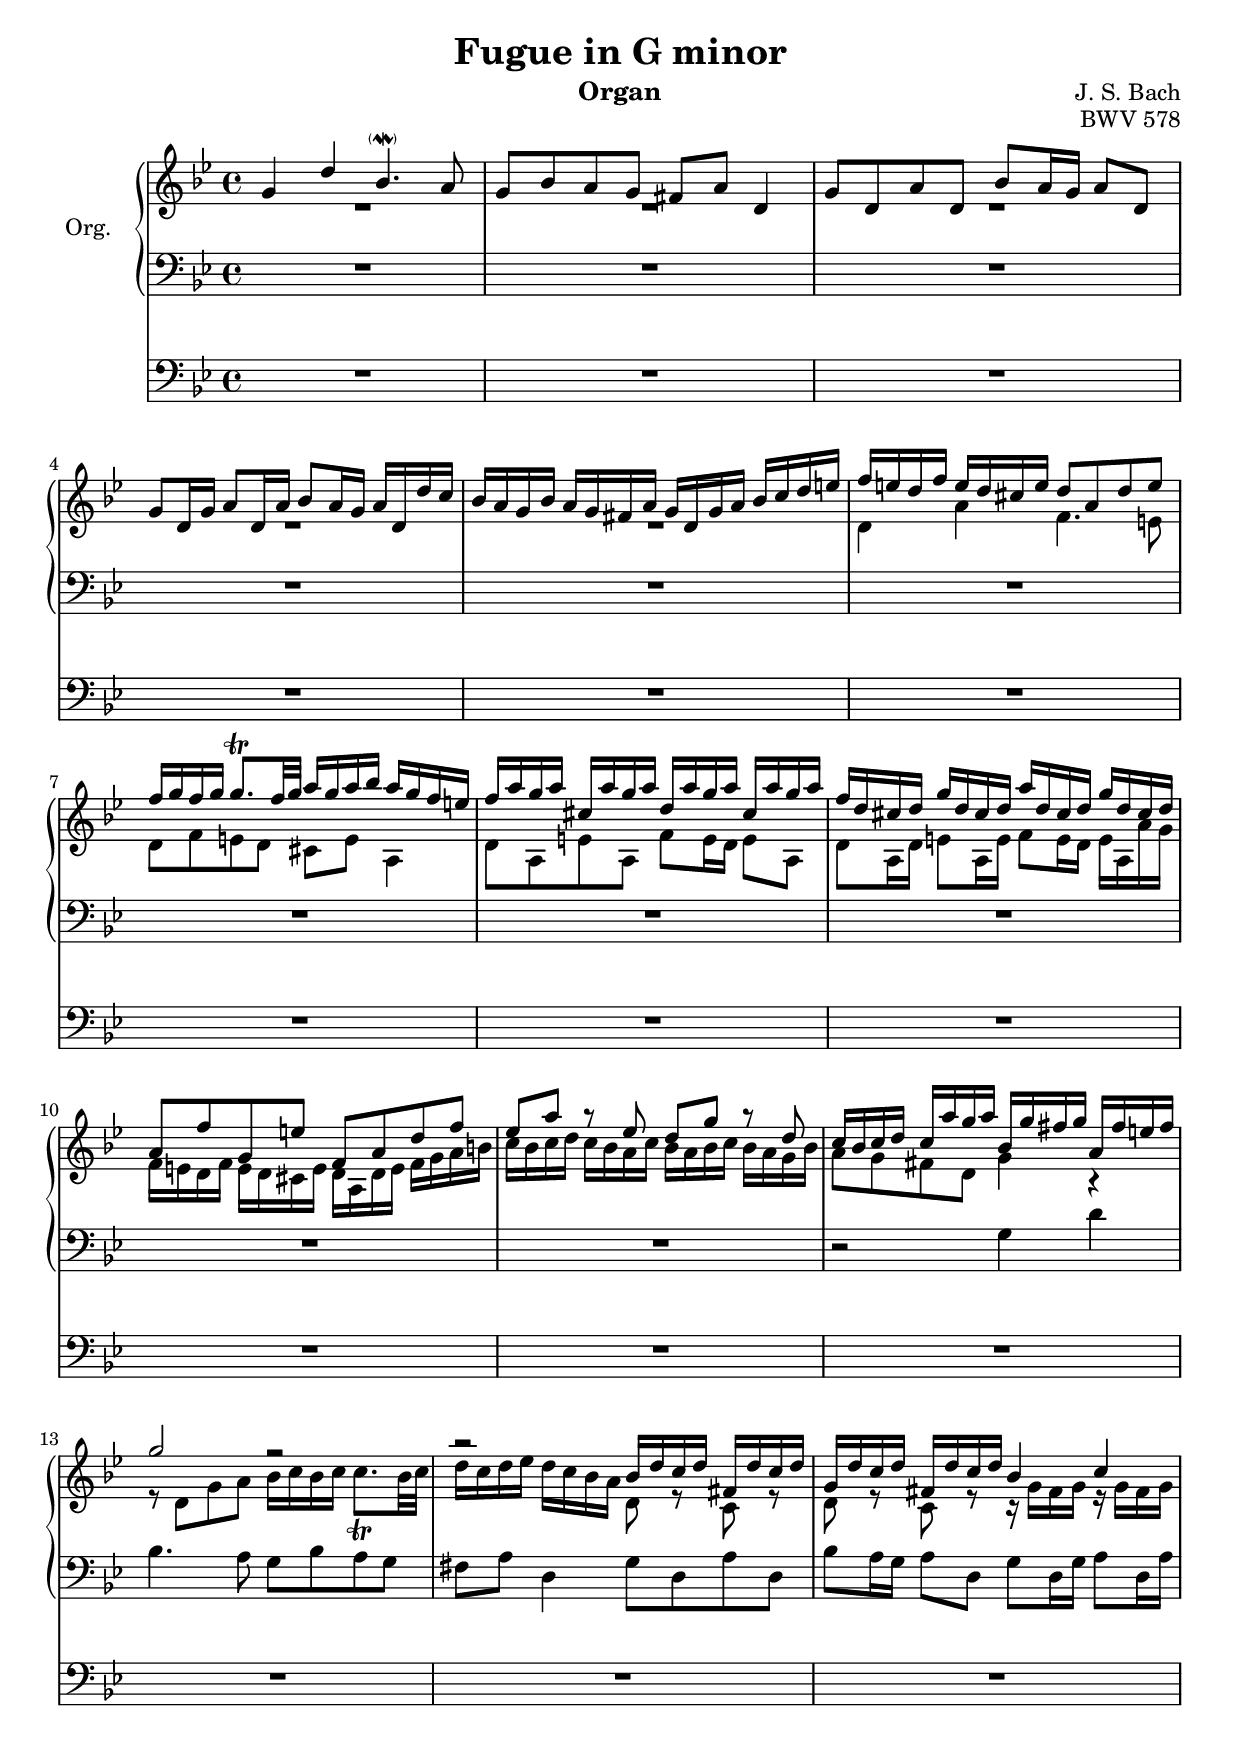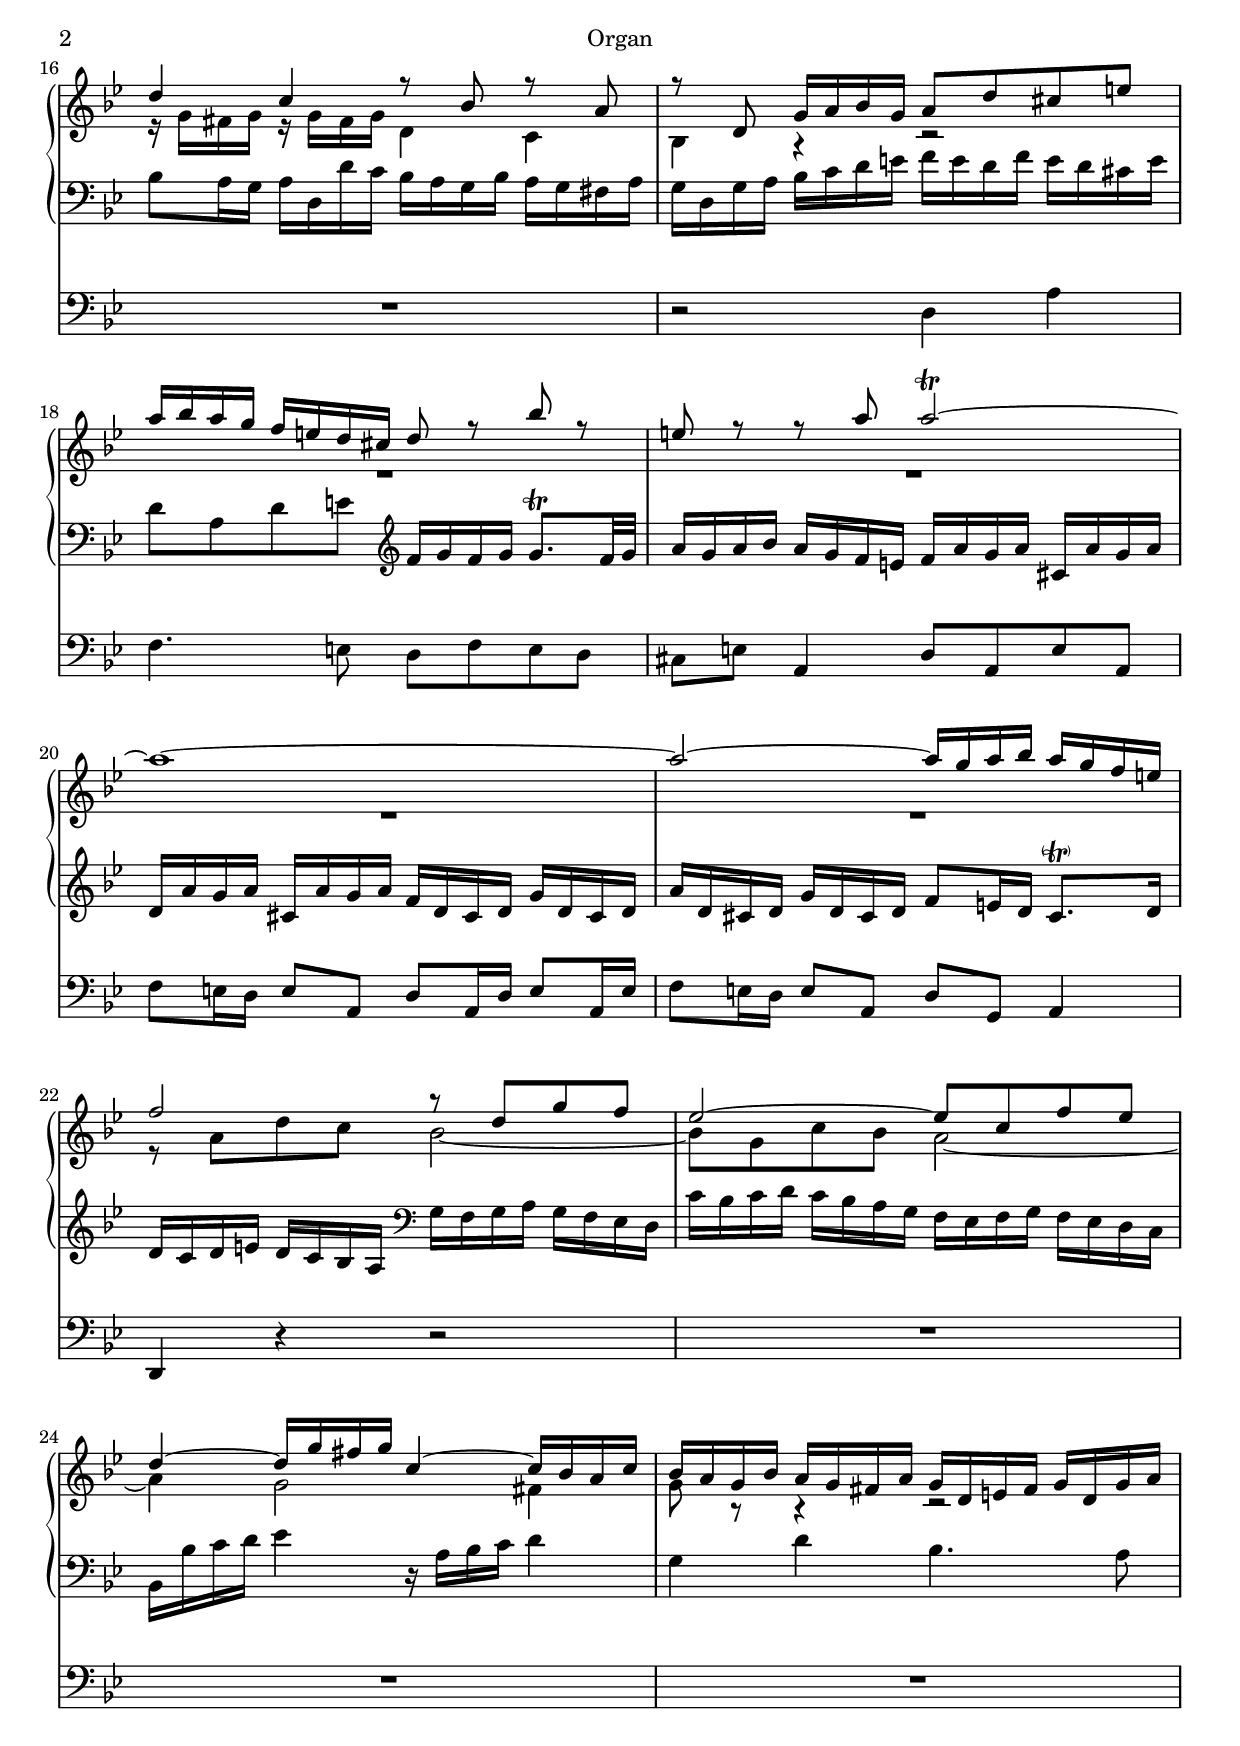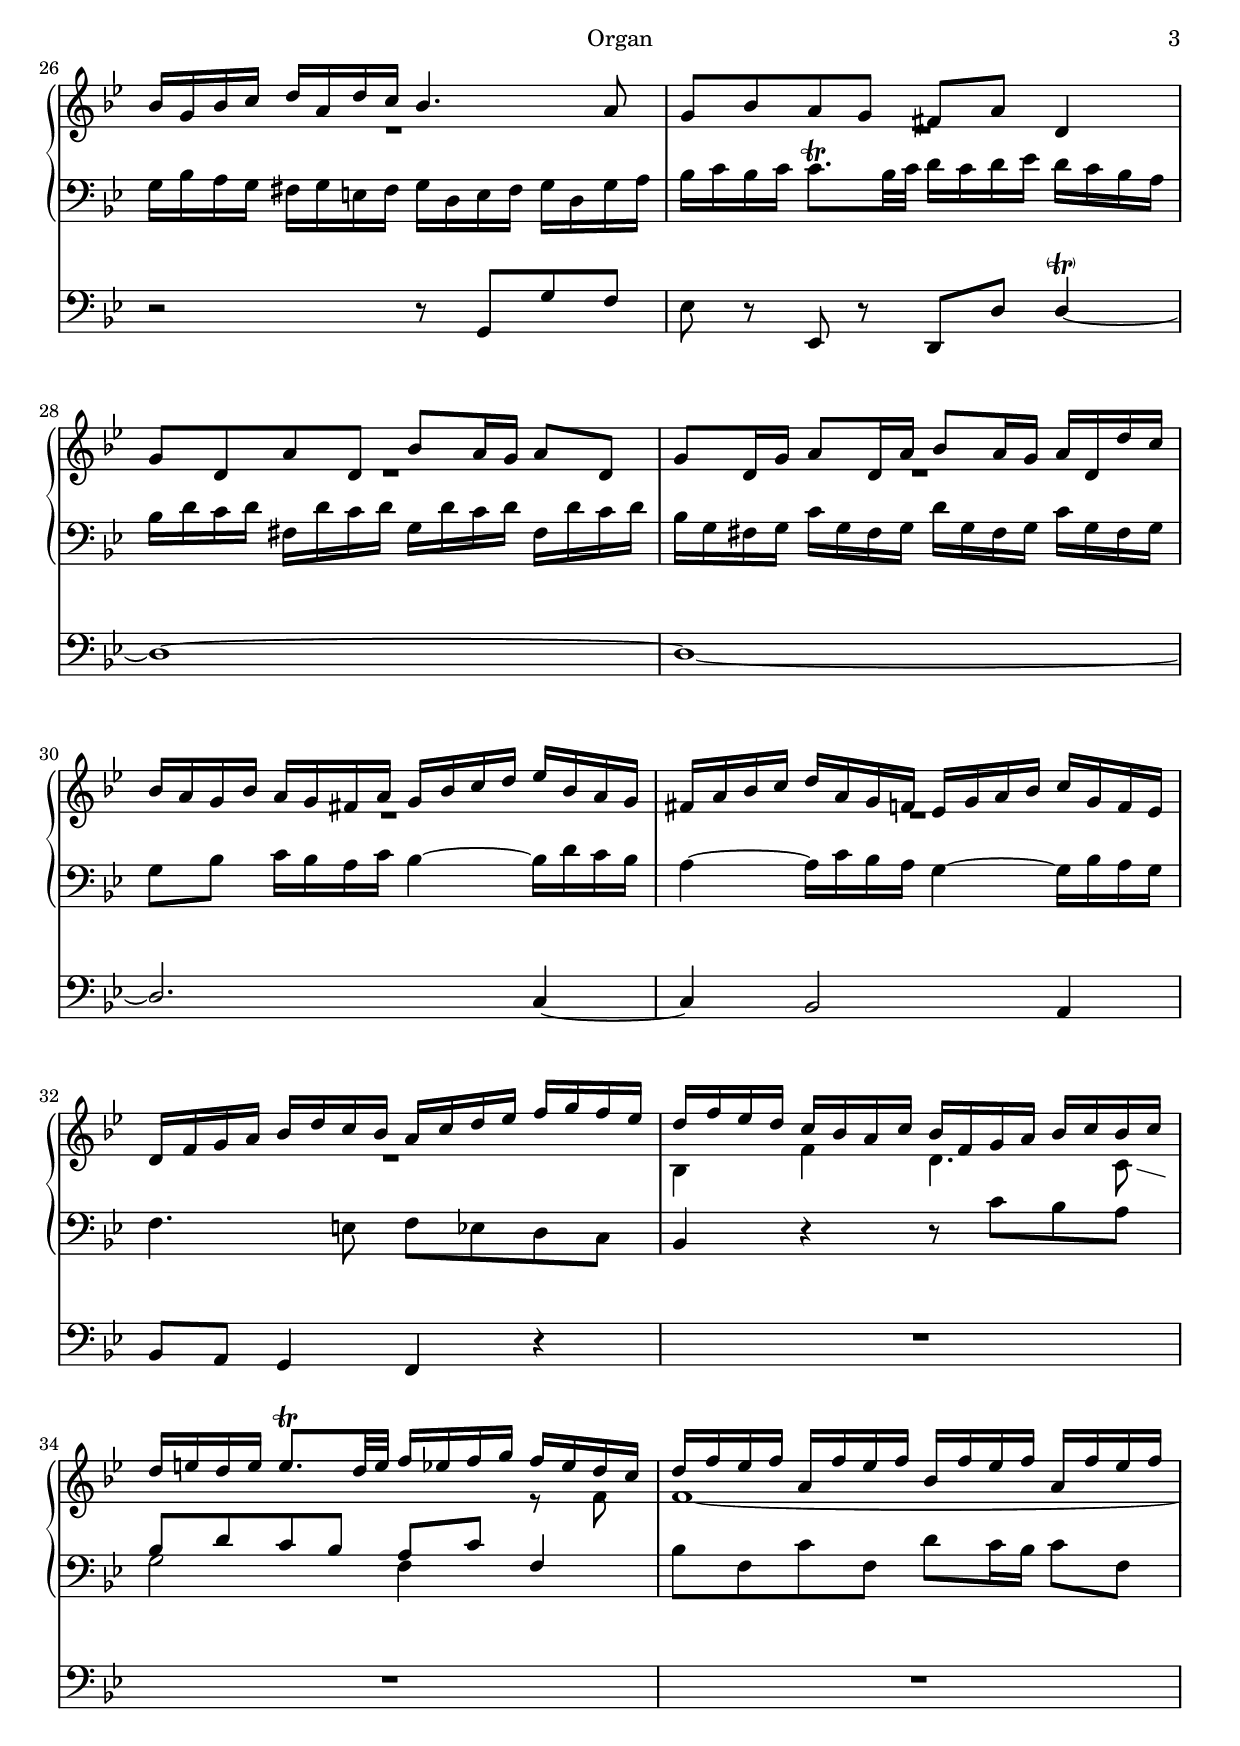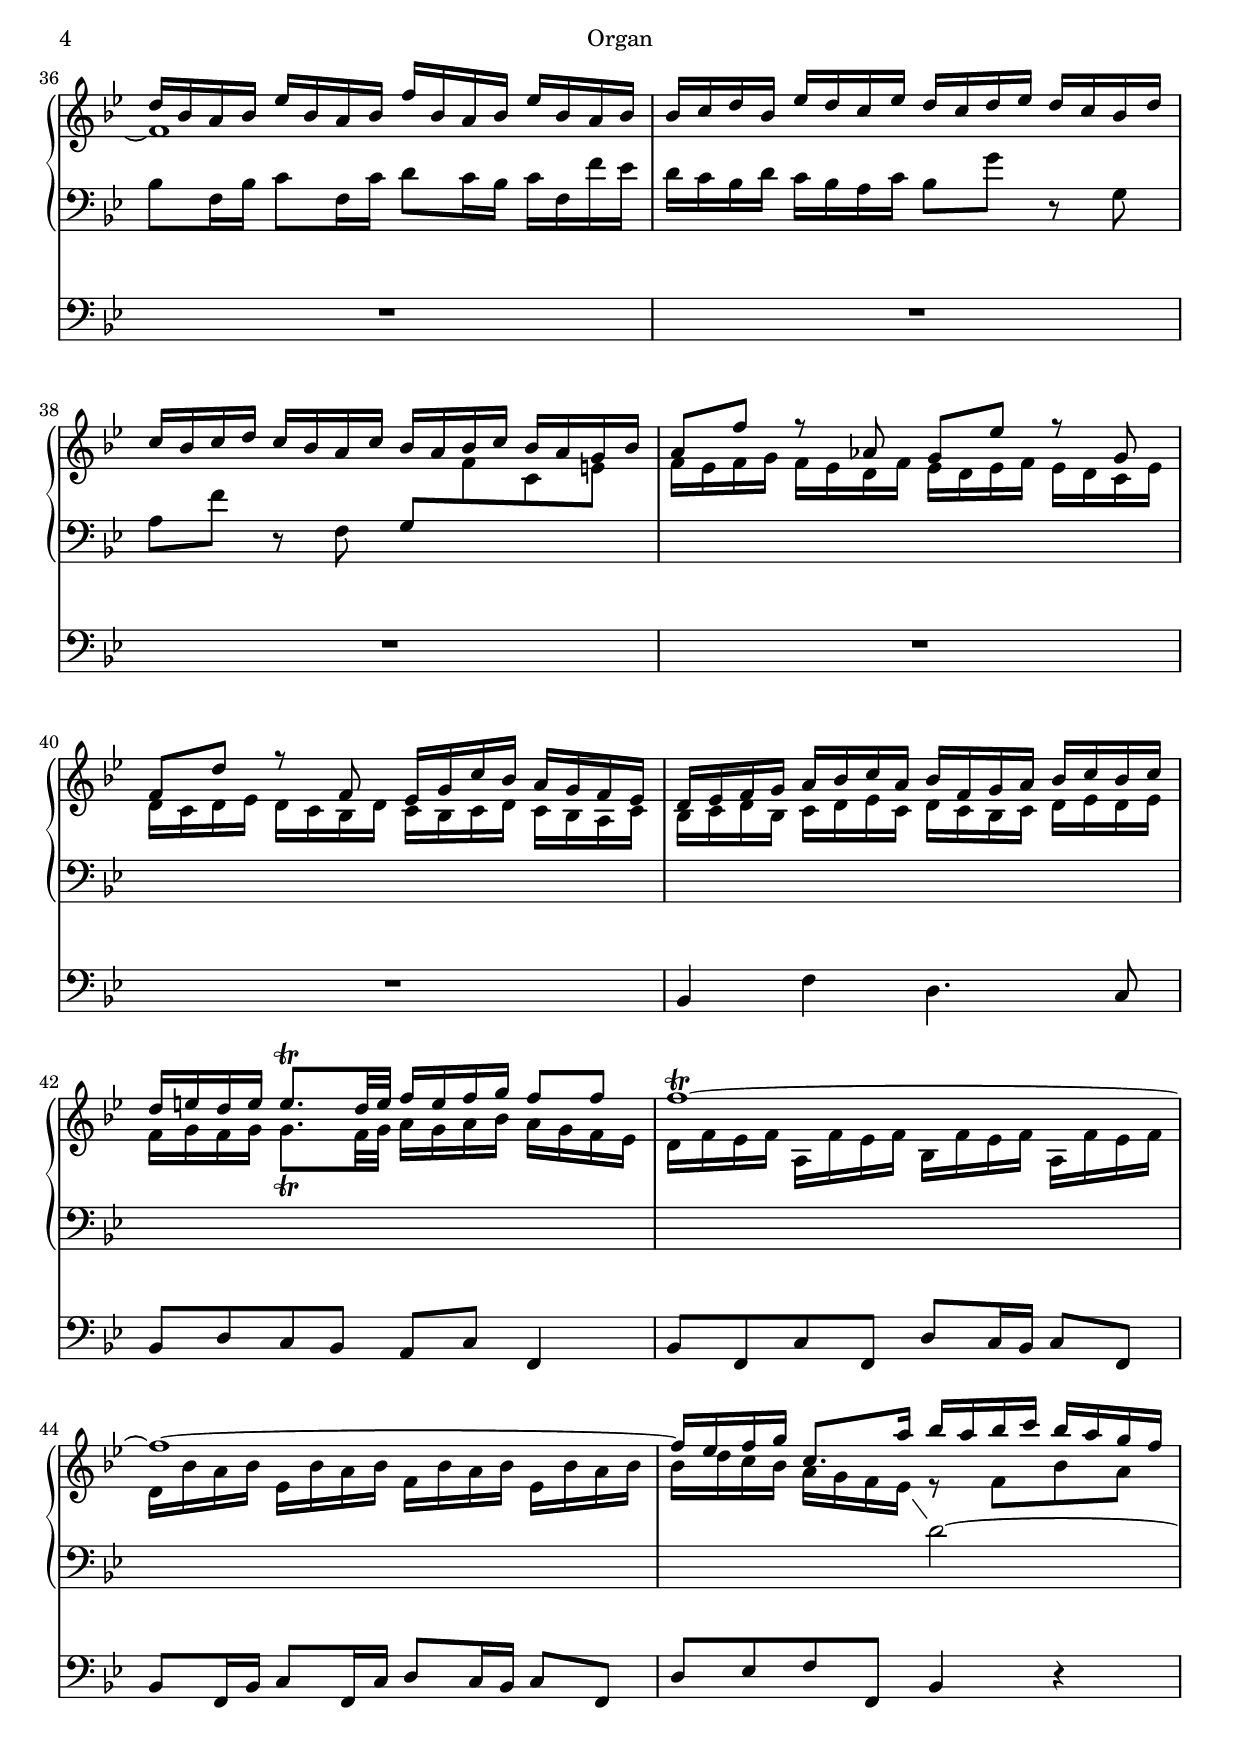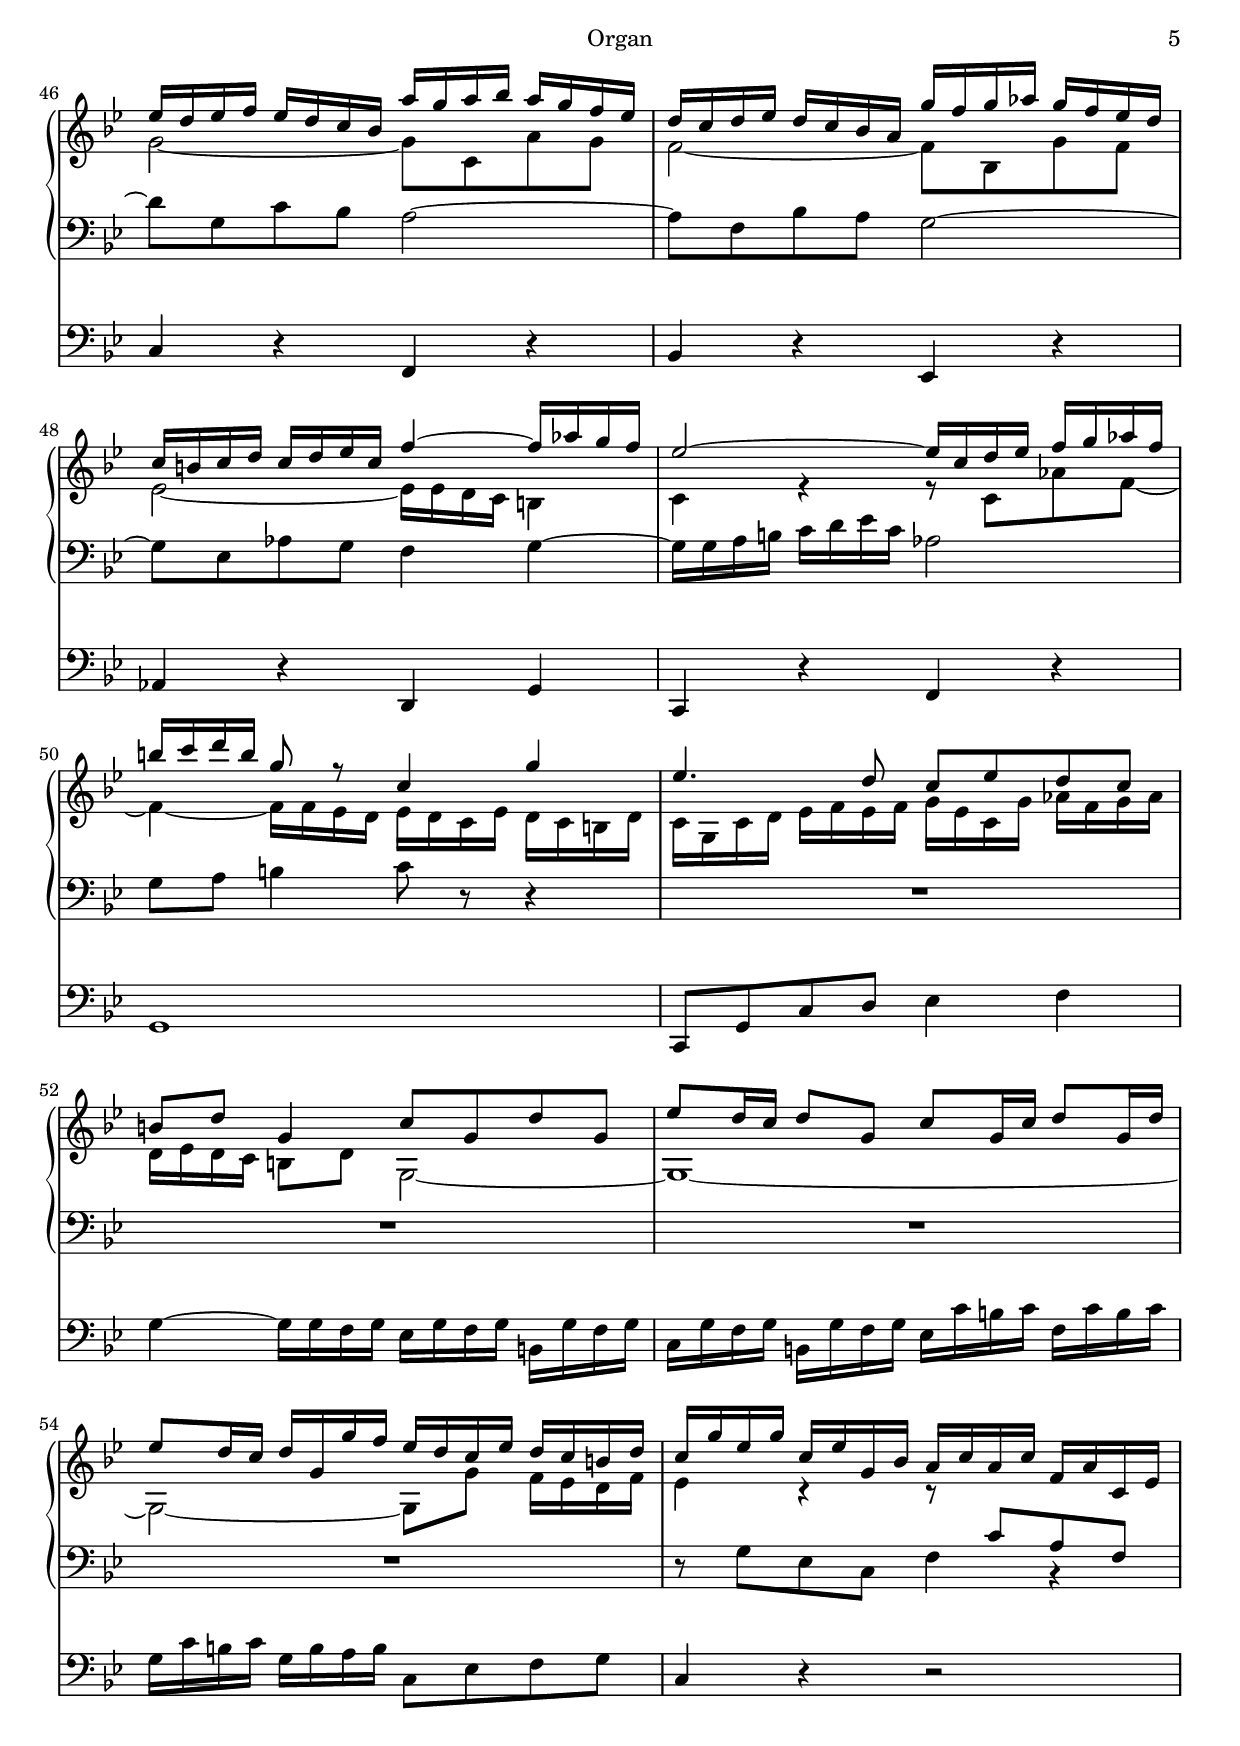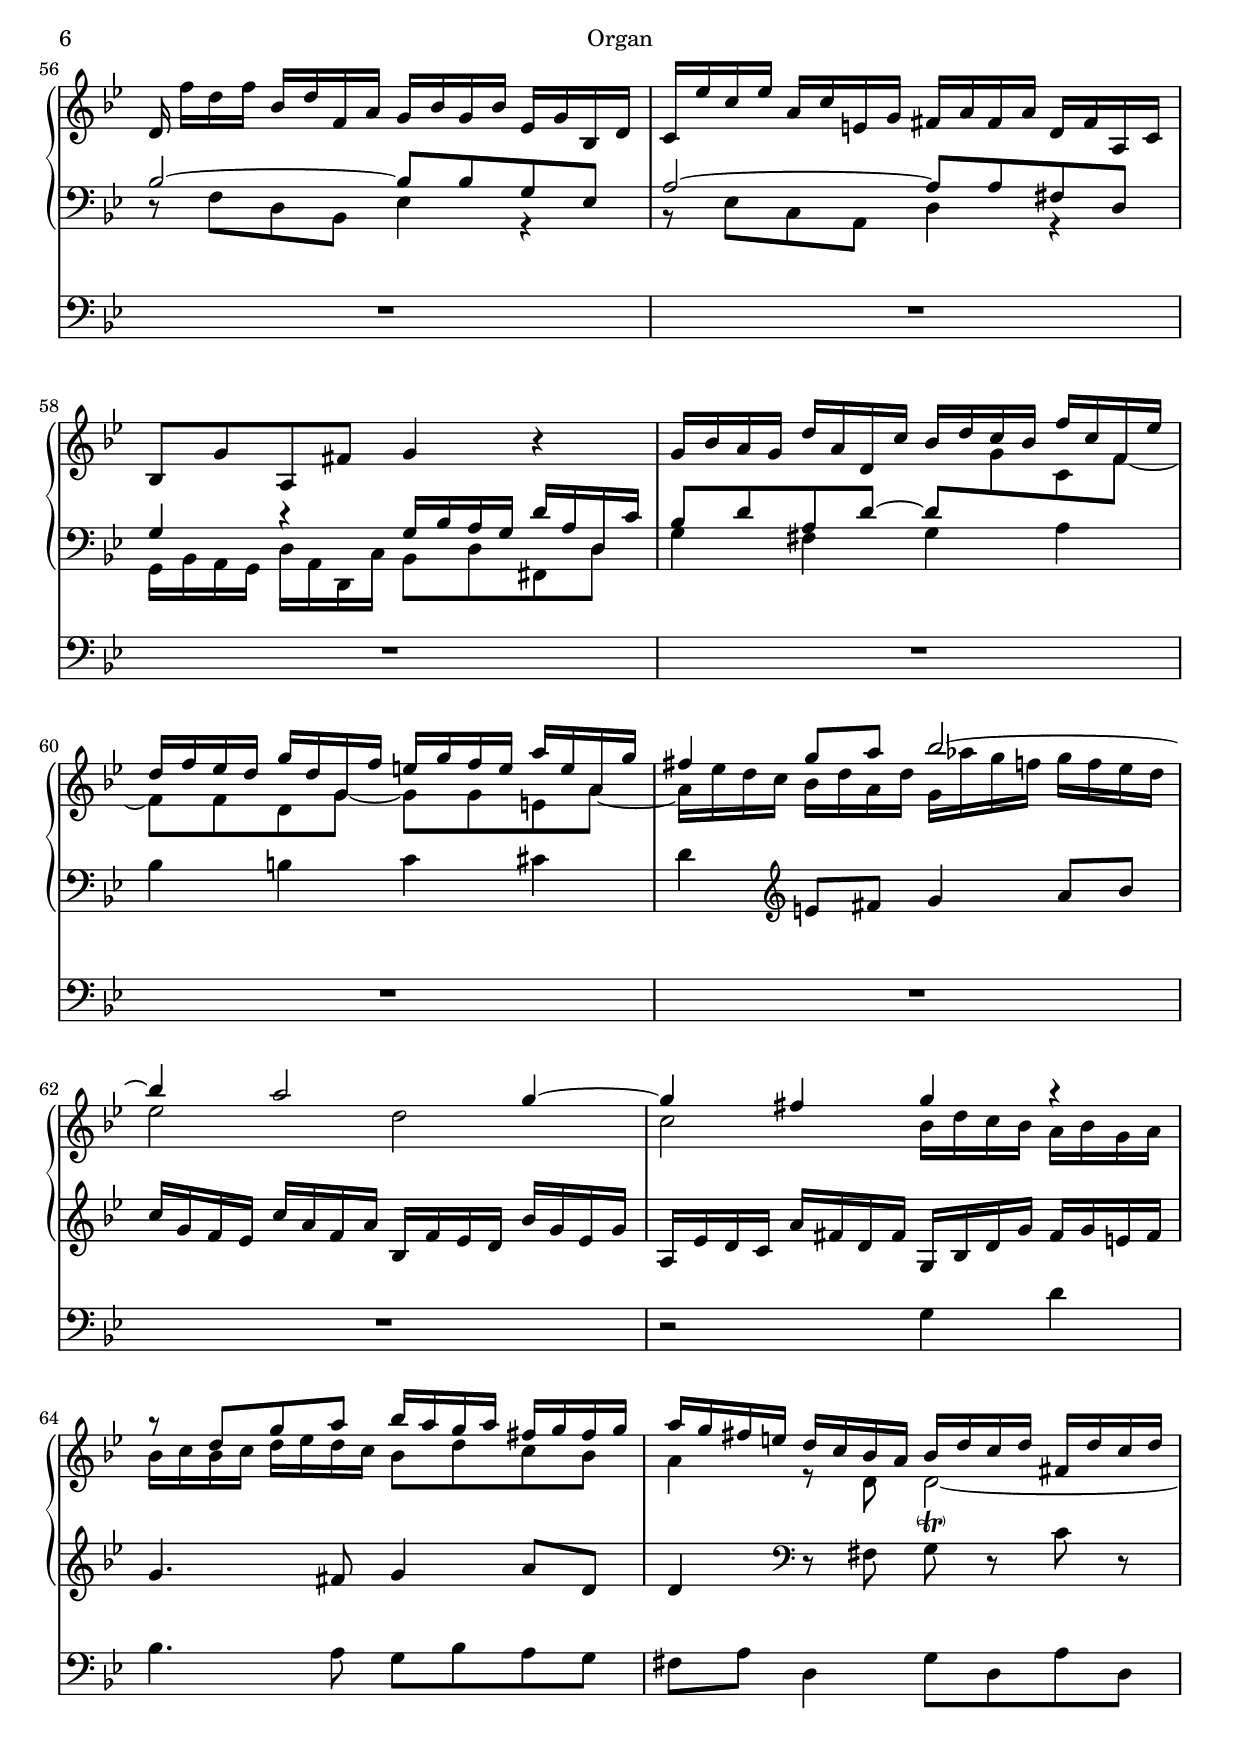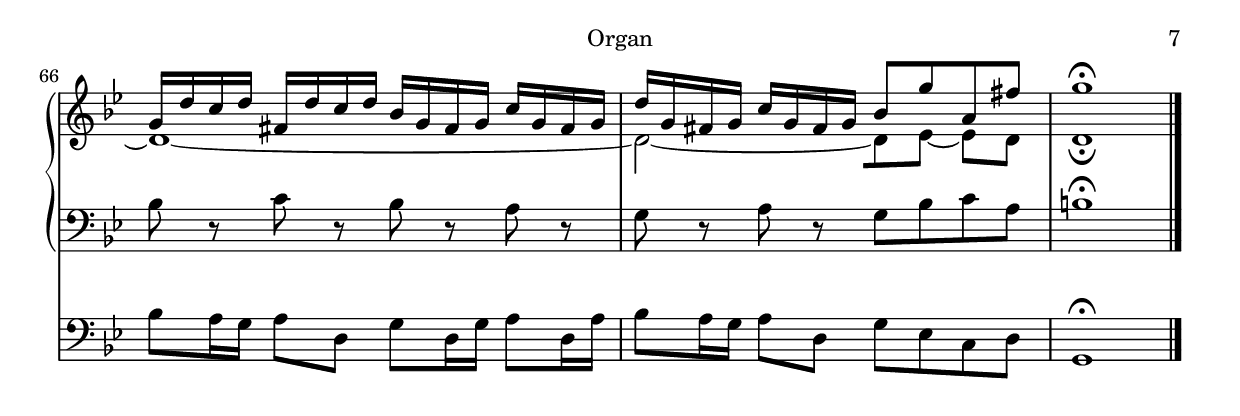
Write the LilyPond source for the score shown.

\version "2.18.2"
\include "articulate.ly"

\header {
  title = "Fugue in G minor"
  composer = "J. S. Bach"
  opus = "BWV 578"
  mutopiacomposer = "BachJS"
  instrument = "Organ"
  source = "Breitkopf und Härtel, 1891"
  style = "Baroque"
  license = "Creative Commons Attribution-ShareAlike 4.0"
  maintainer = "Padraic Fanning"
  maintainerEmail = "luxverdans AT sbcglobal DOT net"
}

\layout {
  \context {
    \Voice
    \consists "Melody_engraver"
    \override Stem #'neutral-direction = #'()
  }
}

global = {
  \key g \minor
  \time 4/4
}

rightOne = \relative c'' {
  \global
  % Music follows here.
  \once \override Score.ParenthesesItem.font-size = 0
  g4 d' bes4.-\parenthesize\mordent a8
  g bes a g fis a d,4
  g8 d a' d, bes' a16 g a8 d,
  g d16 g a8 d,16 a' bes8 a16 g a d, d' c
  bes a g bes a g fis a g d g a bes c d e
  f e d f e d cis e d8 a d e
  f16 g f g g8.\trill f32 g a16 g a bes a g f e
  f a g a cis, a' g a d, a' g a cis, a' g a
  f d cis d g d cis d a' d, cis d g d cis d
  a8 f' g, e' f, a d f
  ees a r ees d g r d
  c16 bes c d c a' g a bes, g' fis g a, fis' e fis
  g2 r
  r bes,16 d c d fis, d' c d
  g, d' c d fis, d' c d bes4 c
  d c r8 bes r a
  r d, g16 a bes g a8 d cis e
  a16 bes a g f e d cis d8 r bes' r
  e, r r a a2~\trill
  a1~-\hide\trill
  a2~-\hide\trill a16 g a bes a g f e
  f2 r8 d g f
  ees2~ ees8 c f ees
  d4~ d16 g fis g c,4~ c16 bes a c
  bes a g bes a g fis a g d e fis g d g a
  bes g bes c d a d c bes4. a8
  g bes a g fis a d,4
  g8 d a' d, bes' a16 g a8 d,
  g d16 g a8 d,16 a' bes8 a16 g a d, d' c
  bes a g bes a g fis a g bes c d ees bes a g
  fis a bes c d a g f ees g a bes c g f ees
  d f g a bes d c bes a c d ees f g f ees
  d f ees d c bes a c bes f g a bes c bes c
  d e d e e8.\trill d32 e f16 ees f g f ees d c
  d f ees f a, f' ees f bes, f' ees f a, f' ees f
  d bes a bes ees bes a bes f' bes, a bes ees bes a bes
  bes c d bes ees d c ees d c d ees d c bes d
  c bes c d c bes a c bes a bes c bes a g bes
  a8 f' r aes, g ees' r g,
  f d' r f, ees16 g c bes a g f ees
  d ees f g a bes c a bes f g a bes c bes c
  d e d e e8.\trill d32 e f16 e f g f8 f
  f1~\trill
  f1~-\hide\trill
  f16 ees f g c,8. a'16 bes a bes c bes a g f
  ees d ees f ees d c bes a' g a bes a g f ees
  d c d ees d c bes a g' f g aes g f ees d
  c b c d c d ees c f4~ f16 aes g f
  ees2~ ees16 c d ees f g aes f
  b c d b g8 r c,4 g'
  ees4. d8 c ees d c
  b d g,4 c8 g d' g,
  ees' d16 c d8 g, c g16 c d8 g,16 d'
  ees8 d16 c d g, g' f ees d c ees d c b d
  c g' ees g c, ees g, bes a c \stemNeutral a c f, a c, ees
  d \noBeam f' d f bes, d f, a g bes g bes ees, g bes, d
  c ees' c ees a, c e, g fis a fis a d, fis a, c
  bes8 g' a, fis' g4 \once \override Rest.direction = #CENTER r
  g16 bes a g d' a d, c' \stemUp bes d c bes f' c f, ees'
  d f ees d g d g, f' e g f e a e a, g'
  fis4 g8 a bes2~
  bes4 a2 g4~
  g fis g r
  r8 d g a bes16 a g a fis g fis g
  a g fis e d c bes a bes d c d fis, d' c d
  g, d' c d fis, d' c d bes g fis g c g fis g
  d' g, fis g c g fis g bes8 g' a, fis'
  g1\fermata \bar "|."
}

rightTwo = \relative c' {
  \global
  % Music follows here.
  R1 * 5
  d4 a' f4. e8
  d f e d cis e a,4
  d8 a e' a, f' e16 d e8 a,
  d a16 d e8 a,16 e' f8 e16 d e a, a' g
  f e d f e d cis e d a d e f g a b
  c bes c d c bes a c bes a bes c bes a g bes
  a8 g fis d g4 r
  r8 d g a bes16 c bes c c8.\trill bes32 c
  d16 c d ees d c bes a d,8 r c r
  d r c r r16 g' fis g r g fis g
  r g fis g r g fis g d4 c
  bes r r2
  R1 * 4
  r8 a' d c bes2~
  bes8 g c bes a2~
  a4 g2 fis4
  g8 r r4 r2
  R1 * 7
  bes,4 f' d4. c8
  \change Staff = "left"
  \showStaffSwitch
  \stemUp
  bes d c bes a c \hideStaffSwitch \change Staff = "right" \stemDown r f
  \stemNeutral f1~
  f1
  s1 * 8
  s2 r8 \stemDown f bes a
  g2~ g8 c, a' g
  f2~ f8 bes, g' f
  ees2~ ees16 ees d c b4
  c r r8 c aes' f~
  f4~ f16 f ees d ees d c ees d c b d
  c g c d ees f ees f g ees c g' aes f g aes
  d, ees d c b8 d g,2~
  g1~
  g2~ g8 g' f16 ees d f
  ees4 r r8 \stemUp \change Staff = "left" c a f
  \tieUp bes2~ bes8 bes g ees
  a2~ a8 a fis d
  g4 \once \override Rest.direction = #UP r g16 bes a g d' a d, c'
  bes8 d a d8~ d \stemDown \tieDown \change Staff = "right" g c, f~
  f f d g~ g g e a~
  a16 ees' d c bes d a d g, aes' g f g f ees d
  ees2 d
  c bes16 d c bes a bes g a
  bes c bes c d ees d c bes8 d c bes
  a4 r8 d, d2~-\parenthesize\trill
  d1~
  d2~ [d8 ees~] [ees d]
  d1\fermata \bar "|."
}

left = \relative c' {
  \global
  % Music follows here.
  R1 * 11 
  r2 g4 d'
  bes4. a8 g bes a g 
  fis a d,4 g8 d a' d, 
  bes' a16 g a8 d, g d16 g a8 d,16 a' 
  bes8 a16 g a d, d' c bes a g bes a g fis a 
  g d g a bes c d e f e d f e d cis e 
  d8 a d e \clef treble f16 g f g g8.\trill f32 g
  a16 g a bes a g f e f a g a cis, a' g a 
  d, a' g a cis, a' g a f d cis d g d cis d 
  \once \override Score.ParenthesesItem.font-size = 0
  a' d, cis d g d cis d f8 e16 d cis8.-\parenthesize\trill d16
  d c d e d c bes a \clef bass g f g a g f ees d
  c' bes c d c bes a g f ees f g f ees d c
  bes bes' c d ees4 r16 a, bes c d4
  g,4 d' bes4. a8
  g16 bes a g fis g e fis g d e fis g d g a
  bes c bes c c8.\trill bes32 c d16 c d ees d c bes a
  bes d c d fis, d' c d g, d' c d fis, d' c d
  bes g fis g c g fis g d' g, fis g c g fis g
  g8 bes c16 bes a c bes4~ bes16 d c bes
  a4~ a16 c bes a g4~ g16 bes a g
  f4. e8 f ees d c
  bes4 r r8 c' bes a
  g2 f4 \stemUp f
  \stemNeutral bes8 f c' f, d' c16 bes c8 f,
  bes f16 bes c8 f,16 c' d8 c16 bes c f, f' ees
  d c bes d c bes a c bes8  g'  r g,
  a  f'  r f, g \change Staff = "right" f' c e
  \stemDown f16 ees f g f ees d f ees d ees f ees d c ees
  d c d ees d c bes d c bes c d c bes a c
  bes c d bes c d ees c d c bes c d ees d ees
  f g f g g8._\trill f32 g a16 g a bes a g f ees
  d f ees f a, f' ees f bes, f' ees f a, f' ees f
  d bes' a bes ees, bes' a bes f bes a bes ees, bes' a bes
  bes d c bes a g f ees \showStaffSwitch \change Staff = "left" \stemNeutral d2~
  d8 g, c bes a2~
  a8 f bes a g2~
  g8 ees aes g f4 g~
  g16 g a b c d ees c aes2
  g8 a b4 c8 r r4
  R1 * 4
  r8 g ees c \stemDown f4 r
  r8 f d bes ees4 r
  r8 ees c a d4 r
  g,16 bes a g d' a d, c' bes8 d fis, d'
  g4 fis g \stemNeutral a
  bes b c cis d \clef treble e8 fis g4 a8 bes
  c16 g f ees c' a f a bes, f' ees d bes' g ees g
  a, ees' d c a' fis d fis g, bes d g fis g e fis
  g4. fis8 g4 a8 d,
  d4 \clef bass r8 fis, g r c r
  bes r c r bes r a r
  g r a r g bes c a
  b1\fermata \bar "|."
}

pedal = \relative c {
  \global
  % Music follows here.
  R1 * 16
  r2 d4 a'
  f4. e8 d f e d 
  cis e a,4 d8 a e' a,
  f' e16 d e8 a, d a16 d e8 a,16 e' 
  f8 e16 d e8 a, d g, a4
  d, r r2
  R1 * 3
  r2 r8 g g' f
  \once \override Score.ParenthesesItem.font-size = 0
  ees r ees, r d d' d4~-\parenthesize\trill
  d1~
  d1~
  d2. c4~
  c4 bes2 a4
  bes8 a g4 f r
  R1 * 8
  bes4 f' d4. c8
  bes d c bes a c f,4
  bes8 f c' f, d' c16 bes c8 f,
  bes f16 bes c8 f,16 c' d8 c16 bes c8 f,
  d' ees f f, bes4 r
  c r f, r
  bes r ees, r
  aes r d, g
  c, r f r
  g1
  c,8 g' c d ees4 f
  g~ g16 g f g ees g f g b, g' f g
  c, g' f g b, g' f g ees c' b c f, c' b c
  g c b c g b a b c,8 ees f g
  c,4 r r2
  R1 * 7
  r2 g'4 d'
  bes4. a8 g bes a g 
  fis a d,4 g8 d a' d, 
  bes' a16 g a8 d, g d16 g a8 d,16 a' 
  bes8 a16 g a8 d, g ees c d
  g,1\fermata \bar "|."
}

\score {
  <<
    \new PianoStaff \with {
      instrumentName = "Org."
    } <<
      \new Staff = "right" \with {
        midiInstrument = "church organ"
      } << \rightOne \\ \rightTwo >>
      \new Staff = "left" \with {
        midiInstrument = "church organ"
      } { \clef bass \left }
    >>
    \new Staff = "pedal" \with {
      midiInstrument = "church organ"
    } { \clef bass \pedal }
  >>
  \layout { }
}
\score {
  \unfoldRepeats \articulate
  <<
    \new PianoStaff \with {
      instrumentName = "Org."
    } <<
      \new Staff = "right" \with {
        midiInstrument = "church organ"
      } << \rightOne \\ \rightTwo >>
      \new Staff = "left" \with {
        midiInstrument = "church organ"
      } { \clef bass \left }
    >>
    \new Staff = "pedal" \with {
      midiInstrument = "church organ"
    } { \clef bass \pedal }
  >>
  \midi {
    \tempo 4=80
  }
}
